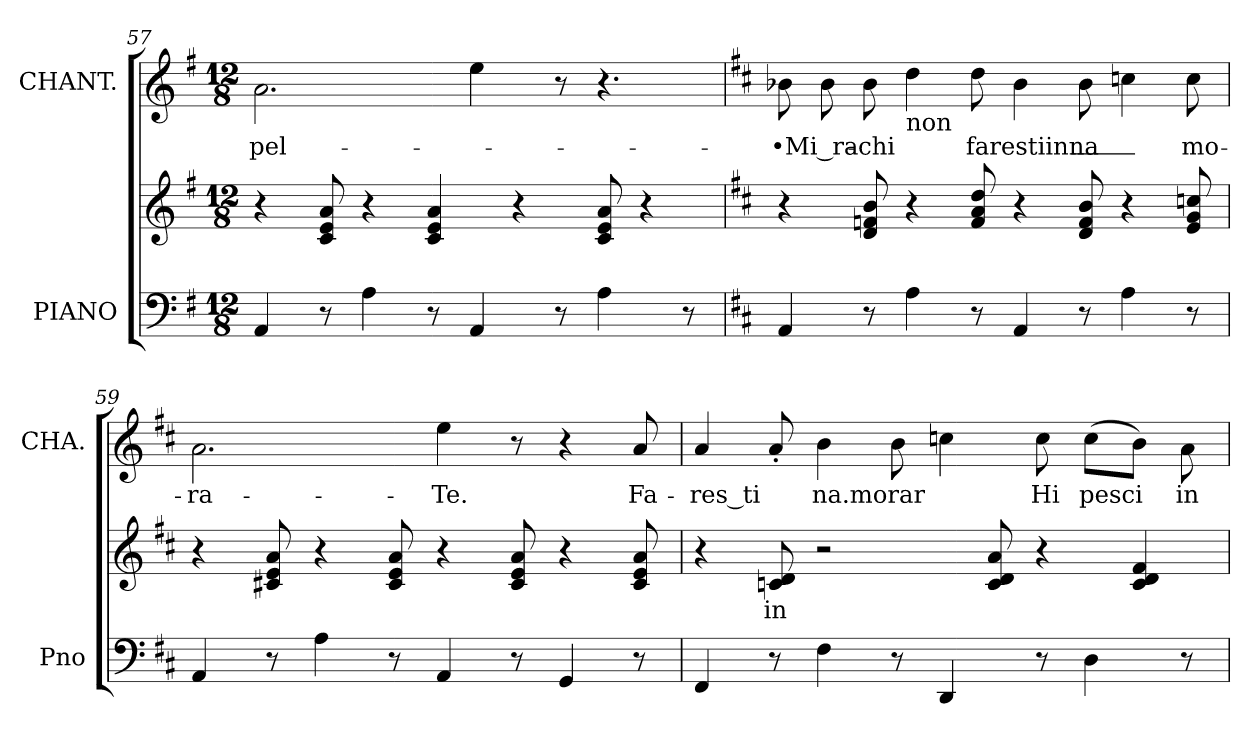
**kern	**kern	**text	**kern	**text
*part2	*part2	*part2	*part1	*part1
*staff3	*staff2	*staff2	*staff1	*staff1
*I"PIANO	*	*	*I"CHANT.	*
*I'Pno	*	*	*I'CHA.	*
*clefF4	*clefG2	*	*clefG2	*
*k[f#]	*k[f#]	*	*k[f#]	*
*G:	*G:	*	*G:	*
*M12/8	*M12/8	*	*M12/8	*
=57	=57	=57	=57	=57
!	!	!	!	!LO:LY:b:color=#000000
4AAi/	4r	.	2.ai\	pel-
8r	8ci/ 8ei 8ai	.	.	.
4Ai\	4r	.	.	.
8r	4ci/ 4ei 4ai	.	.	.
4AAi/	.	.	4eei\	.
.	4r	.	.	.
8r	.	.	8r	.
4Ai\	8ci/ 8ei 8ai	.	4.r	.
.	4r	.	.	.
8r	.	.	.	.
!!LO:LB:g=z
=58	=58	=58	=58	=58
*k[f#c#]	*k[f#c#]	*	*k[f#c#]	*
*D:	*D:	*	*D:	*
!	!	!	!	!LO:LY:b:color=#000000
4AAi/	4r	.	8b-Xi\	•Mi_ra-
.	.	.	8b-i\	.
!	!	!	!	!LO:LY:b:color=#000000
8r	8di/ 8fni 8bi	.	8b-i\	chi
!	!	!	!LO:TX:b:t=non	!
4Ai\	4r	.	4ddi\	.
!	!	!	!	!LO:LY:b:color=#000000
8r	8fi/ 8ai 8ddi	.	8ddi\	farestiinna_
4AAi/	4r	.	4b-i\	.
8r	8di/ 8fi 8bi	.	8b-i\	.
4Ai\	4r	.	4ccni\	.
!	!	!	!	!LO:LY:b:color=#000000
8r	8ei/ 8gi 8ccni	.	8cci\	mo-
=59	=59	=59	=59	=59
!	!	!	!	!LO:LY:b:color=#000000
4AAi/	4r	.	2.ai\	ra-
8r	8c#Xi/ 8ei 8ai	.	.	.
4Ai\	4r	.	.	.
8r	8c#i/ 8ei 8ai	.	.	.
!	!	!	!	!LO:LY:b:color=#000000
4AAi/	4r	.	4eei\	Te.
8r	8c#i/ 8ei 8ai	.	8r	.
4GGi/	4r	.	4r	.
!	!	!	!	!LO:LY:b:color=#000000
8r	8c#i/ 8ei 8ai	.	8ai/	Fa-
=60	=60	=60	=60	=60
!	!	!	!	!LO:LY:b:color=#000000
4FF#i/	4r	.	4ai/	res_ti
!	!	!LO:LY:a:color=#000000	!	!
8r	8cni/ 8di	in	8a'i/	.
!	!	!	!	!LO:LY:b:color=#000000
4F#i\	2r	.	4bi\	na.morar
8r	.	.	8bi\	.
4DDi/	.	.	4ccni\	.
.	8ci/ 8di 8ai	.	.	.
!	!	!	!	!LO:LY:b:color=#000000
8r	4r	.	8cci\	Hi
!	!	!	!	!LO:LY:b:color=#000000
4Di\	.	.	(8cci\L	pesci
.	4ci/ 4di 4f#i	.	8bi\J)	.
!	!	!	!	!LO:LY:b:color=#000000
8r	.	.	8ai\	in
=	=	=	=	=
*-	*-	*-	*-	*-
